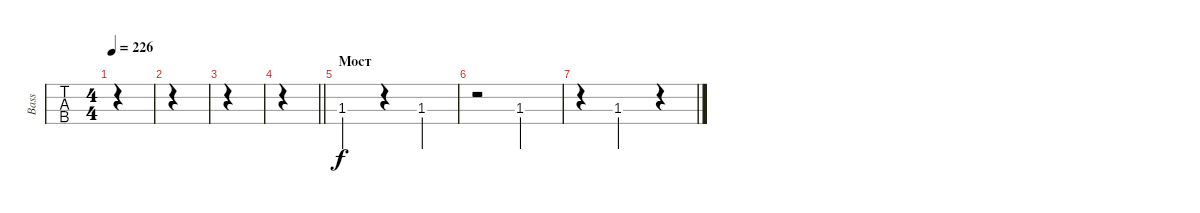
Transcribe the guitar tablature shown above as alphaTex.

\track ("Bass" "Bass") {instrument electricbasspick}
\staff {tabs}
\tuning (G2 D2 A1 E1) {hide}
\ts (4 4)
\tempo 226
\clef f4
\ks c
|
|
|
\barLineRight lightlight
|
\section ("" "Мост")
1.3.2 r.4 1.3.4 |
r.2 1.3.2 |
r.4 1.3.2 r.4
